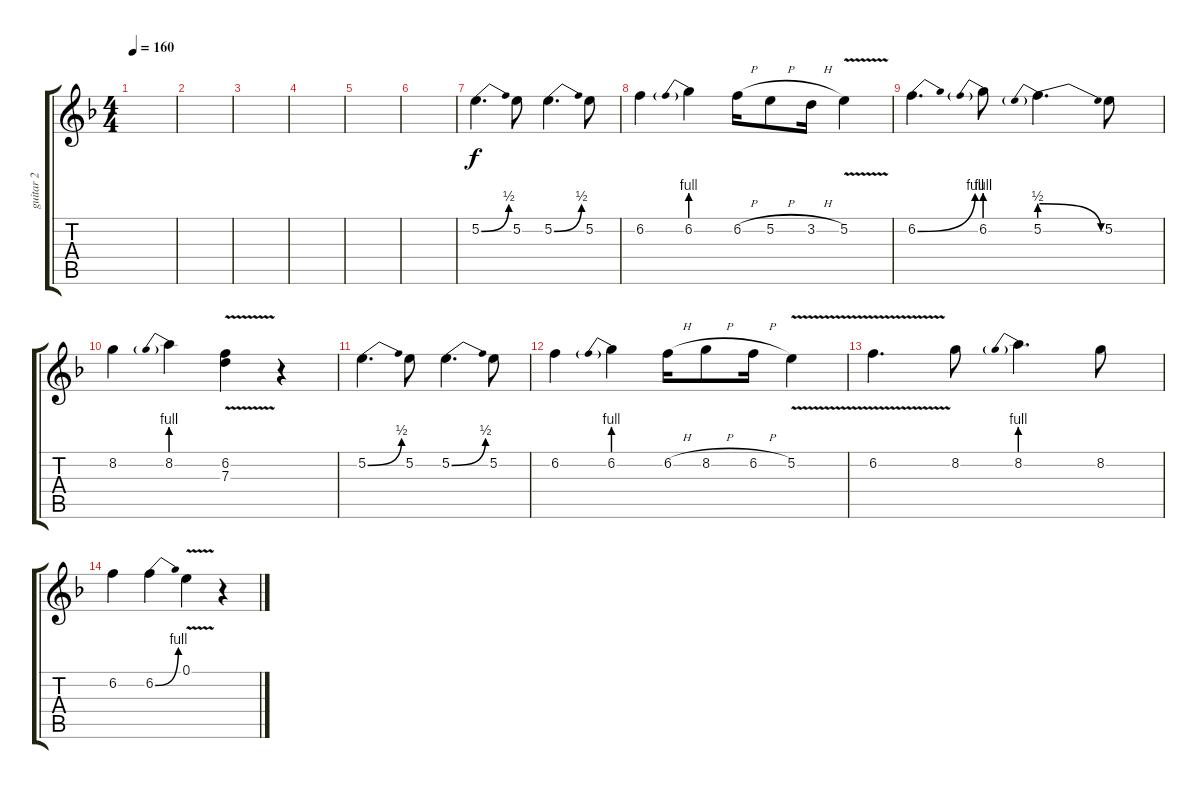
\track ("guitar 2" "guitar 2") {instrument overdrivenguitar}
\staff {score tabs}
\tuning (E4 B3 G3 D3 A2 E2) {hide}
\ts (4 4)
\tempo 160
\clef g2
\ks dminor
|
|
|
|
|
|
5.2{be (bend 0 0 60 2)}.4{d} 5.2.8 5.2{be (bend 0 0 60 2)}.4{d} 5.2.8 |
6.2.4 6.2{be (prebend 0 4 60 4)}.4 6.2{h}.16 5.2{h}.8 3.2{h}.16 5.2{v}.4 |
6.2{be (bend 0 0 60 4)}.4{d} 6.2{be (prebend 0 4 60 4)}.8 5.2{be (prebendrelease 0 2 60 0)}.4{d} 5.2.8 |
8.2.4 8.2{be (prebend 0 4 60 4)}.4 (6.2{v} 7.3{v}).4 r.4 |
5.2{be (bend 0 0 60 2)}.4{d} 5.2.8 5.2{be (bend 0 0 60 2)}.4{d} 5.2.8 |
6.2.4 6.2{be (prebend 0 4 60 4)}.4 6.2{h}.16 8.2{h}.8 6.2{h}.16 5.2{v}.4 |
6.2{v}.4{d} 8.2.8 8.2{be (prebend 0 4 60 4)}.4{d} 8.2.8 |
6.2.4 6.2{be (bend 0 0 60 4)}.4 0.1{v}.4 r.4
